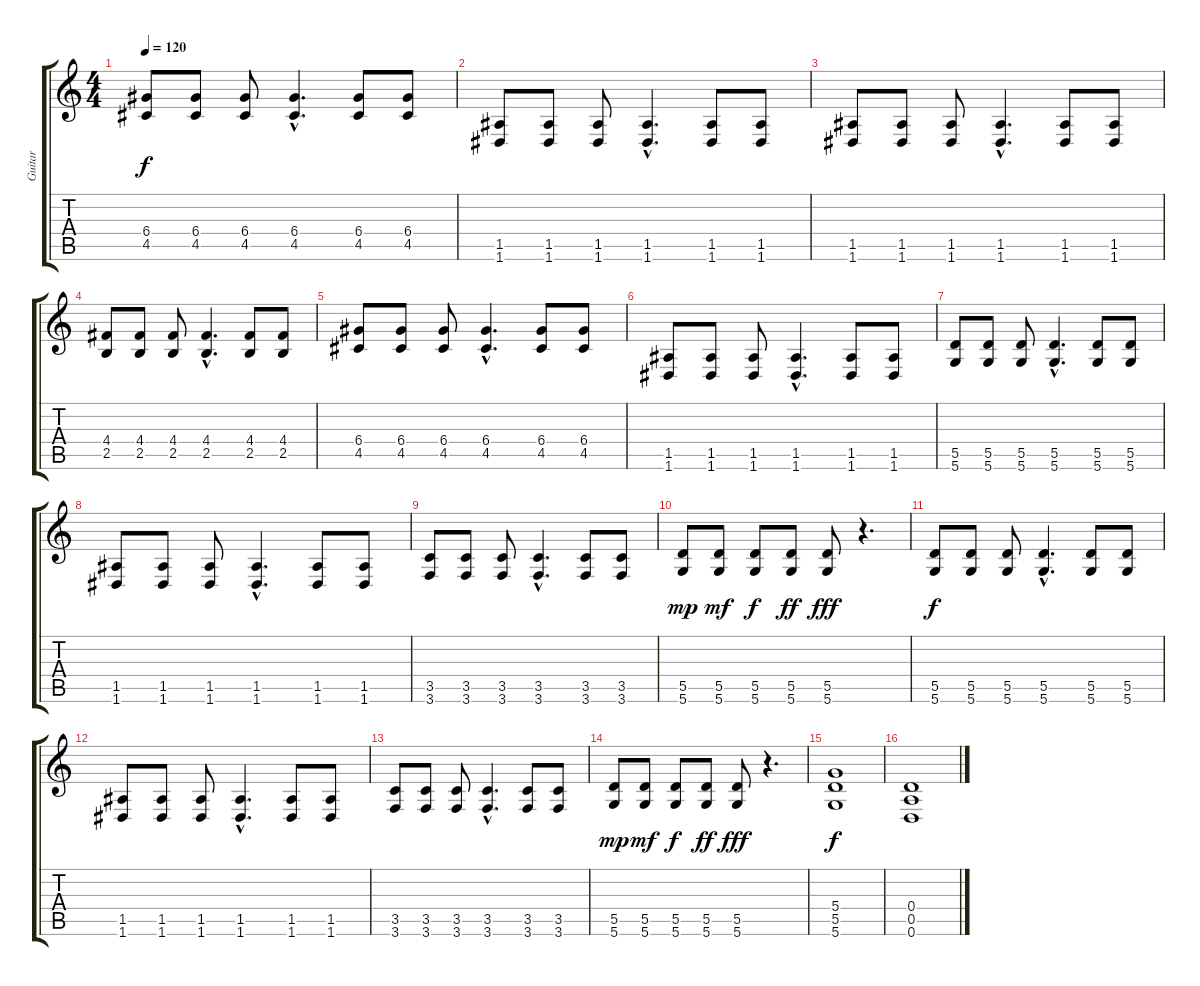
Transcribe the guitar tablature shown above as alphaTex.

\track ("Guitar" "Guitar") {instrument distortionguitar}
\staff {score tabs}
\tuning (E4 B3 G3 D3 A2 D2) {hide}
\ts (4 4)
\tempo 120
\clef g2
\ks c
(6.4 4.5).8{dy f} (6.4 4.5).8 (6.4 4.5).8 (6.4{hac} 4.5{hac}).4{d} (6.4 4.5).8 (6.4 4.5).8 |
(1.5 1.6).8 (1.5 1.6).8 (1.5 1.6).8 (1.5{hac} 1.6{hac}).4{d} (1.5 1.6).8 (1.5 1.6).8 |
(1.5 1.6).8 (1.5 1.6).8 (1.5 1.6).8 (1.5{hac} 1.6{hac}).4{d} (1.5 1.6).8 (1.5 1.6).8 |
(4.4 2.5).8 (4.4 2.5).8 (4.4 2.5).8 (4.4{hac} 2.5{hac}).4{d} (4.4 2.5).8 (4.4 2.5).8 |
(6.4 4.5).8 (6.4 4.5).8 (6.4 4.5).8 (6.4{hac} 4.5{hac}).4{d} (6.4 4.5).8 (6.4 4.5).8 |
(1.5 1.6).8 (1.5 1.6).8 (1.5 1.6).8 (1.5{hac} 1.6{hac}).4{d} (1.5 1.6).8 (1.5 1.6).8 |
(5.5 5.6).8 (5.5 5.6).8 (5.5 5.6).8 (5.5{hac} 5.6{hac}).4{d} (5.5 5.6).8 (5.5 5.6).8 |
(1.5 1.6).8 (1.5 1.6).8 (1.5 1.6).8 (1.5{hac} 1.6{hac}).4{d} (1.5 1.6).8 (1.5 1.6).8 |
(3.5 3.6).8 (3.5 3.6).8 (3.5 3.6).8 (3.5{hac} 3.6{hac}).4{d} (3.5 3.6).8 (3.5 3.6).8 |
(5.5 5.6).8{dy mp} (5.5 5.6).8{dy mf} (5.5 5.6).8{dy f} (5.5 5.6).8{dy ff} (5.5 5.6).8{dy fff} r.4{d} |
(5.5 5.6).8{dy f} (5.5 5.6).8 (5.5 5.6).8 (5.5{hac} 5.6{hac}).4{d} (5.5 5.6).8 (5.5 5.6).8 |
(1.5 1.6).8 (1.5 1.6).8 (1.5 1.6).8 (1.5{hac} 1.6{hac}).4{d} (1.5 1.6).8 (1.5 1.6).8 |
(3.5 3.6).8 (3.5 3.6).8 (3.5 3.6).8 (3.5{hac} 3.6{hac}).4{d} (3.5 3.6).8 (3.5 3.6).8 |
(5.5 5.6).8{dy mp} (5.5 5.6).8{dy mf} (5.5 5.6).8{dy f} (5.5 5.6).8{dy ff} (5.5 5.6).8{dy fff} r.4{d} |
(5.4 5.5 5.6).1{dy f} |
(0.4 0.5 0.6).1
